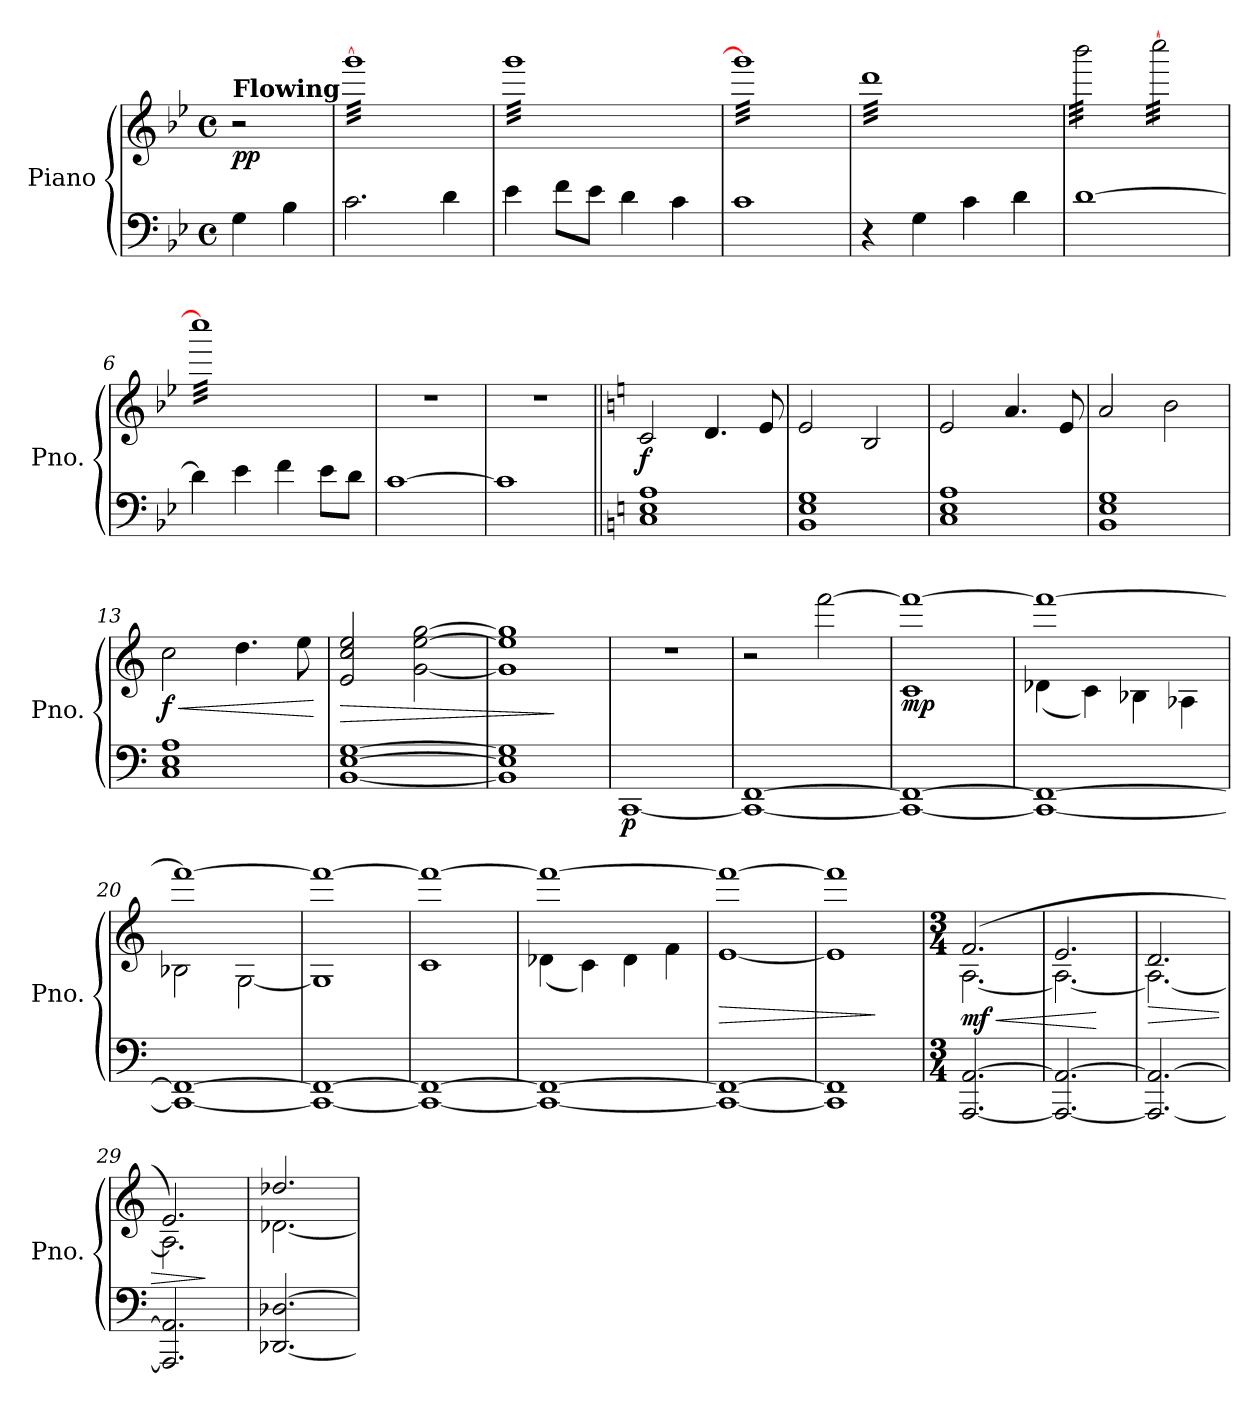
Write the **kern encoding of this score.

**kern	**kern	**dynam
*part1	*part1	*part1
*staff2	*staff1	*staff1/2
*I"Piano	*	*
*I'Pno.	*	*
*clefF4	*clefG2	*
*k[b-e-]	*k[b-e-]	*
*M4/4	*M4/4	*
*met(c)	*met(c)	*
*MM100	*MM100	*
=	=	=
!	!LO:TX:a:B:t=Flowing	!
!	!	!LO:DY:b
4G\	2r	pp
4B-\	.	.
=1	=1	=1
*	*tremolo	*
2.c\	[32gggLLL	.
.	32ggg	.
.	32ggg	.
.	32ggg	.
.	32ggg	.
.	32ggg	.
.	32ggg	.
.	32ggg	.
.	32ggg	.
.	32ggg	.
.	32ggg	.
.	32ggg	.
.	32ggg	.
.	32ggg	.
.	32ggg	.
.	32ggg	.
.	32ggg	.
.	32ggg	.
.	32ggg	.
.	32ggg	.
.	32ggg	.
.	32ggg	.
.	32ggg	.
.	32ggg	.
4d\	32ggg	.
.	32ggg	.
.	32ggg	.
.	32ggg	.
.	32ggg	.
.	32ggg	.
.	32ggg	.
.	32gggJJJ	.
=2	=2	=2
4e-\	32gggLLL	.
.	32ggg	.
.	32ggg	.
.	32ggg	.
.	32ggg	.
.	32ggg	.
.	32ggg	.
.	32ggg	.
8f\L	32ggg	.
.	32ggg	.
.	32ggg	.
.	32ggg	.
8e-\J	32ggg	.
.	32ggg	.
.	32ggg	.
.	32ggg	.
4d\	32ggg	.
.	32ggg	.
.	32ggg	.
.	32ggg	.
.	32ggg	.
.	32ggg	.
.	32ggg	.
.	32ggg	.
4c\	32ggg	.
.	32ggg	.
.	32ggg	.
.	32ggg	.
.	32ggg	.
.	32ggg	.
.	32ggg	.
.	32gggJJJ	.
=3	=3	=3
1c	32ggg]LLL	.
.	32ggg	.
.	32ggg	.
.	32ggg	.
.	32ggg	.
.	32ggg	.
.	32ggg	.
.	32ggg	.
.	32ggg	.
.	32ggg	.
.	32ggg	.
.	32ggg	.
.	32ggg	.
.	32ggg	.
.	32ggg	.
.	32ggg	.
.	32ggg	.
.	32ggg	.
.	32ggg	.
.	32ggg	.
.	32ggg	.
.	32ggg	.
.	32ggg	.
.	32ggg	.
.	32ggg	.
.	32ggg	.
.	32ggg	.
.	32ggg	.
.	32ggg	.
.	32ggg	.
.	32ggg	.
.	32gggJJJ	.
=4	=4	=4
4r	32dddLLL	.
.	32ddd	.
.	32ddd	.
.	32ddd	.
.	32ddd	.
.	32ddd	.
.	32ddd	.
.	32ddd	.
4G\	32ddd	.
.	32ddd	.
.	32ddd	.
.	32ddd	.
.	32ddd	.
.	32ddd	.
.	32ddd	.
.	32ddd	.
4c\	32ddd	.
.	32ddd	.
.	32ddd	.
.	32ddd	.
.	32ddd	.
.	32ddd	.
.	32ddd	.
.	32ddd	.
4d\	32ddd	.
.	32ddd	.
.	32ddd	.
.	32ddd	.
.	32ddd	.
.	32ddd	.
.	32ddd	.
.	32dddJJJ	.
=5	=5	=5
[1d	32bbb-\LLL	.
.	32bbb-\	.
.	32bbb-\	.
.	32bbb-\	.
.	32bbb-\	.
.	32bbb-\	.
.	32bbb-\	.
.	32bbb-\	.
.	32bbb-\	.
.	32bbb-\	.
.	32bbb-\	.
.	32bbb-\	.
.	32bbb-\	.
.	32bbb-\	.
.	32bbb-\	.
.	32bbb-\JJJ	.
.	[32cccc\LLL	.
.	32cccc\	.
.	32cccc\	.
.	32cccc\	.
.	32cccc\	.
.	32cccc\	.
.	32cccc\	.
.	32cccc\	.
.	32cccc\	.
.	32cccc\	.
.	32cccc\	.
.	32cccc\	.
.	32cccc\	.
.	32cccc\	.
.	32cccc\	.
.	32cccc\JJJ	.
=6	=6	=6
4d\]	32cccc]LLL	.
.	32cccc	.
.	32cccc	.
.	32cccc	.
.	32cccc	.
.	32cccc	.
.	32cccc	.
.	32cccc	.
4e-\	32cccc	.
.	32cccc	.
.	32cccc	.
.	32cccc	.
.	32cccc	.
.	32cccc	.
.	32cccc	.
.	32cccc	.
4f\	32cccc	.
.	32cccc	.
.	32cccc	.
.	32cccc	.
.	32cccc	.
.	32cccc	.
.	32cccc	.
.	32cccc	.
8e-\L	32cccc	.
.	32cccc	.
.	32cccc	.
.	32cccc	.
8d\J	32cccc	.
.	32cccc	.
.	32cccc	.
.	32ccccJJJ	.
*	*Xtremolo	*
=7	=7	=7
[1c	1r	.
=8	=8	=8
1c]	1r	.
!!LO:LB:g=z
=9||	=9||	=9||
*k[]	*k[]	*
!	!	!LO:DY:b
1C 1E 1A	2c/	f
.	4.d/	.
.	8e/	.
=10	=10	=10
1BB 1E 1G	2e/	.
.	2B/	.
=11	=11	=11
1C 1E 1A	2e/	.
.	4.a/	.
.	8e/	.
=12	=12	=12
1BB 1E 1G	2a/	.
.	2b\	.
=13	=13	=13
!	!	!LO:HP:b
!	!	!LO:DY:n=1:b
1C 1E 1A	2cc\	< f
.	4.dd\	.
.	8ee\	.
.	.	[
=14	=14	=14
!	!	!LO:HP:b
[1BB [1E [1G	2e/ 2cc/ 2ee/	>
.	[2g\ [2ee\ [2gg\	.
=15	=15	=15
1BB] 1E] 1G]	1g] 1ee] 1gg]	.
.	.	]
=16	=16	=16
!	!	!LO:DY:b=2
[1CC	1r	p
=17	=17	=17
1CC_ [1FF	2r	.
.	[2fff\	.
=18	=18	=18
*	*^	*
!	!	!	!LO:DY:b
1CC_ 1FF_	1fff_	1c	mp
=19	=19	=19	=19
1CC_ 1FF_	1fff_	(<4d-X\	.
.	.	4c\)	.
.	.	4B-X\	.
.	.	4A-X\	.
=20	=20	=20	=20
1CC_ 1FF_	1fff_	2B-X\	.
.	.	[2G\	.
!!LO:LB:g=z	!!
=21	=21	=21	=21
1CC_ 1FF_	1fff_	1G]	.
=22	=22	=22	=22
1CC_ 1FF_	1fff_	1c	.
=23	=23	=23	=23
1CC_ 1FF_	1fff_	(<4d-X\	.
.	.	4c\)	.
.	.	4d-\	.
.	.	4f\	.
=24	=24	=24	=24
!	!	!	!LO:HP:b
1CC_ 1FF_	1fff_	[1e	>
=25	=25	=25	=25
1CC] 1FF]	1fff]	1e]	.
*	*v	*v	*
.	.	]
=26	=26	=26
*M3/4	*M3/4	*
!	!	!LO:HP:b
*	*^	*
!	!	!	!LO:DY:n=1:b
[2.AAA/ [2.AA/	(>2.f/	[2.A\	< mf
=27	=27	=27	=27
2.AAA/_ 2.AA/_	2.e/	2.A\_	.
*	*v	*v	*
.	.	[
=28	=28	=28
!	!	!LO:HP:b
*	*^	*
2.AAA/_ 2.AA/_	2.d/	2.A\_	>
=29	=29	=29	=29
2.AAA/] 2.AA/]	2.e/)	2.A\]	.
*	*v	*v	*
.	.	]
=30	=30	=30
*	*^	*
[2.DD-X/ [2.D-X/	2.dd-X/	[2.d-X\	.
*	*v	*v	*
=	=	=
*-	*-	*-
